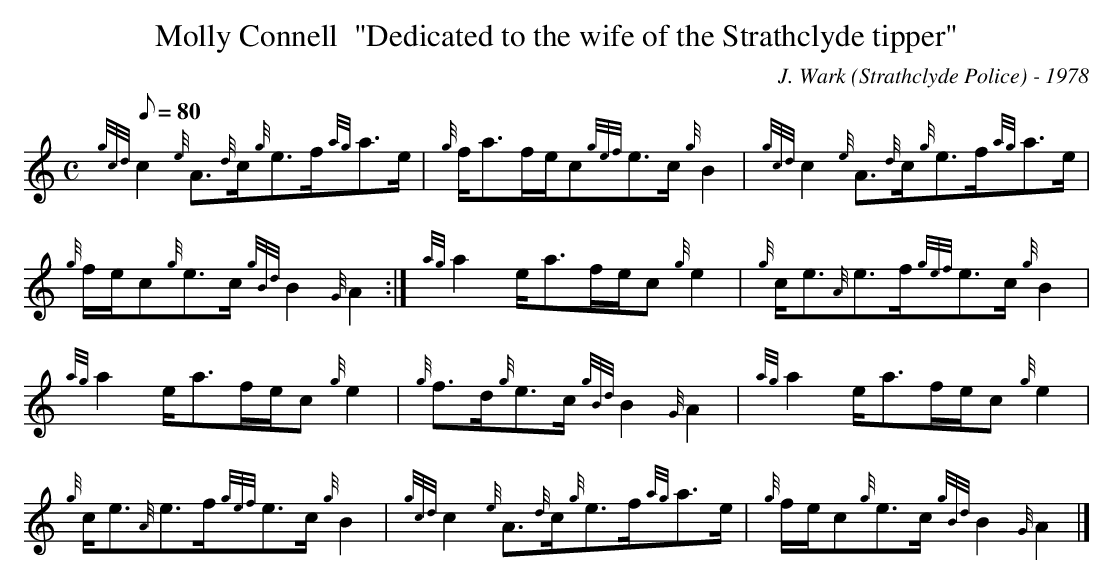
X:1
T:Molly Connell  "Dedicated to the wife of the Strathclyde tipper"
M:C
L:1/8
Q:80
C:J. Wark (Strathclyde Police) - 1978
K:HP
{gcd}c2{e}A3/2{d}c/2{g}e3/2f/2{ag}a3/2e/2 | \
{g}f/2a3/2f/2e/2c{gef}e3/2c/2{g}B2 | \
{gcd}c2{e}A3/2{d}c/2{g}e3/2f/2{ag}a3/2e/2 |
{g}f/2e/2c{g}e3/2c/2{gBd}B2{G}A2 :| \
{ag}a2e/2a3/2f/2e/2c{g}e2 | \
{g}c/2e3/2{A}e3/2f/2{gef}e3/2c/2{g}B2 |
{ag}a2e/2a3/2f/2e/2c{g}e2 | \
{g}f3/2d/2{g}e3/2c/2{gBd}B2{G}A2 | \
{ag}a2e/2a3/2f/2e/2c{g}e2 |
{g}c/2e3/2{A}e3/2f/2{gef}e3/2c/2{g}B2 | \
{gcd}c2{e}A3/2{d}c/2{g}e3/2f/2{ag}a3/2e/2 | \
{g}f/2e/2c{g}e3/2c/2{gBd}B2{G}A2|]
